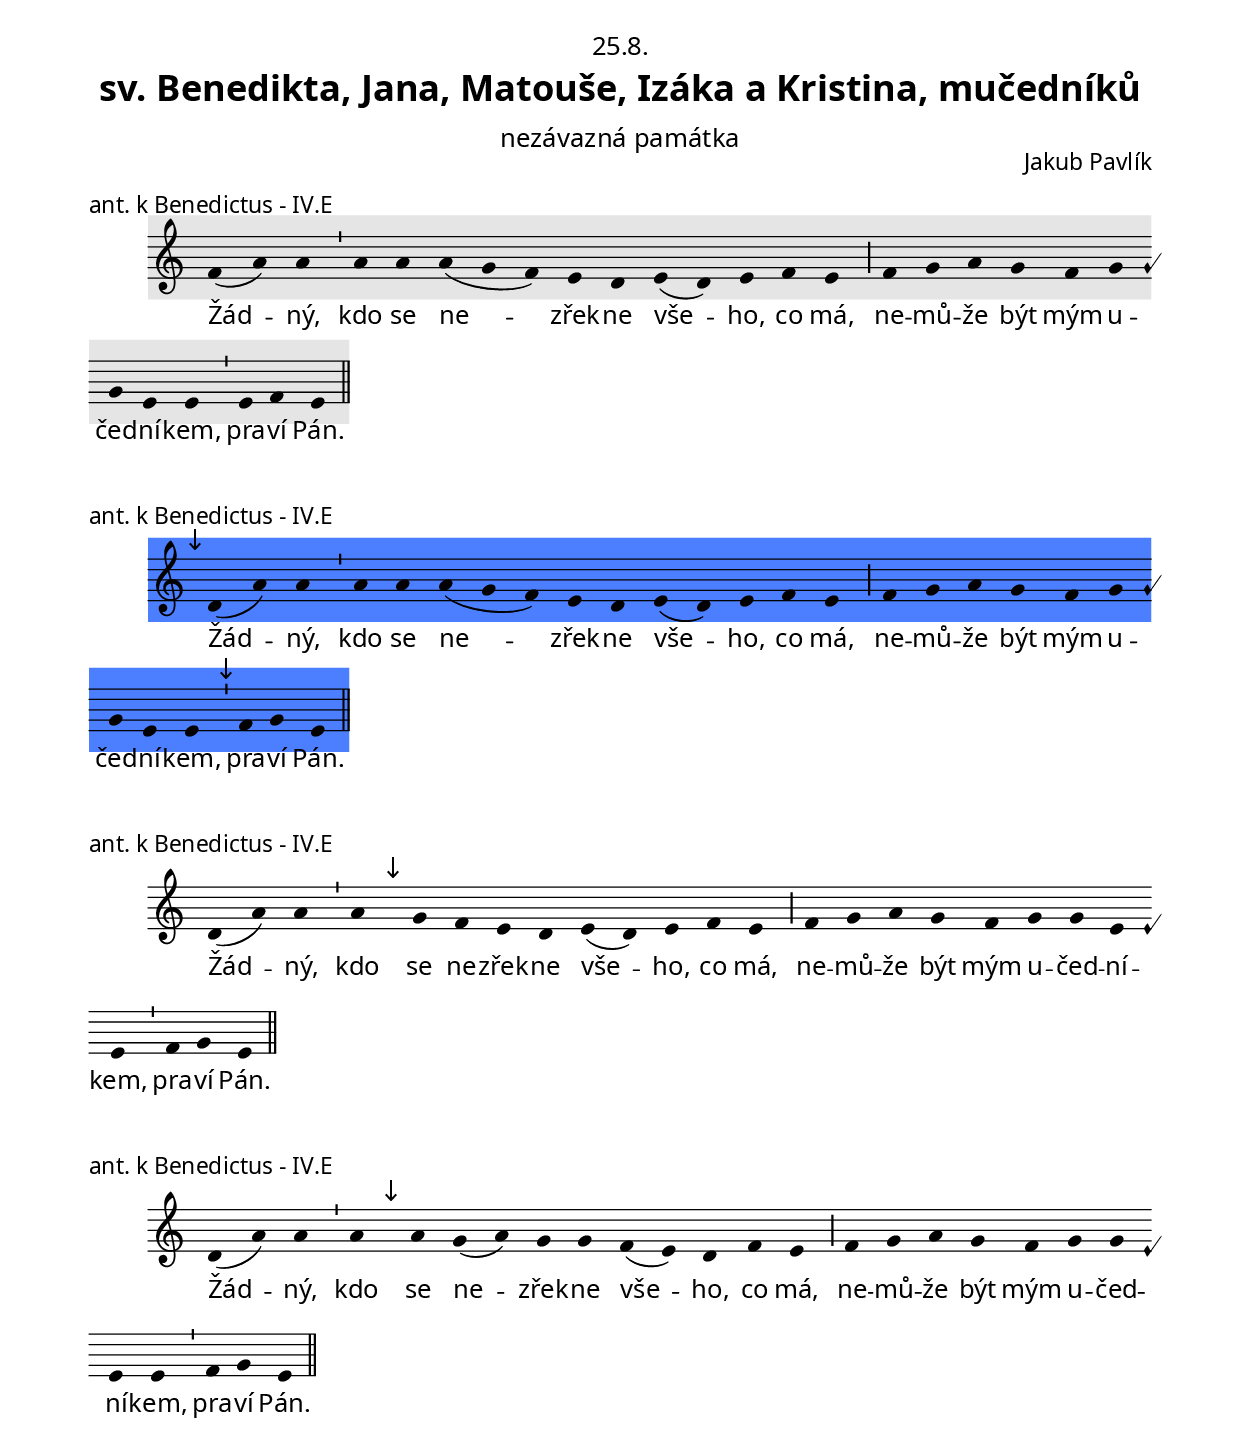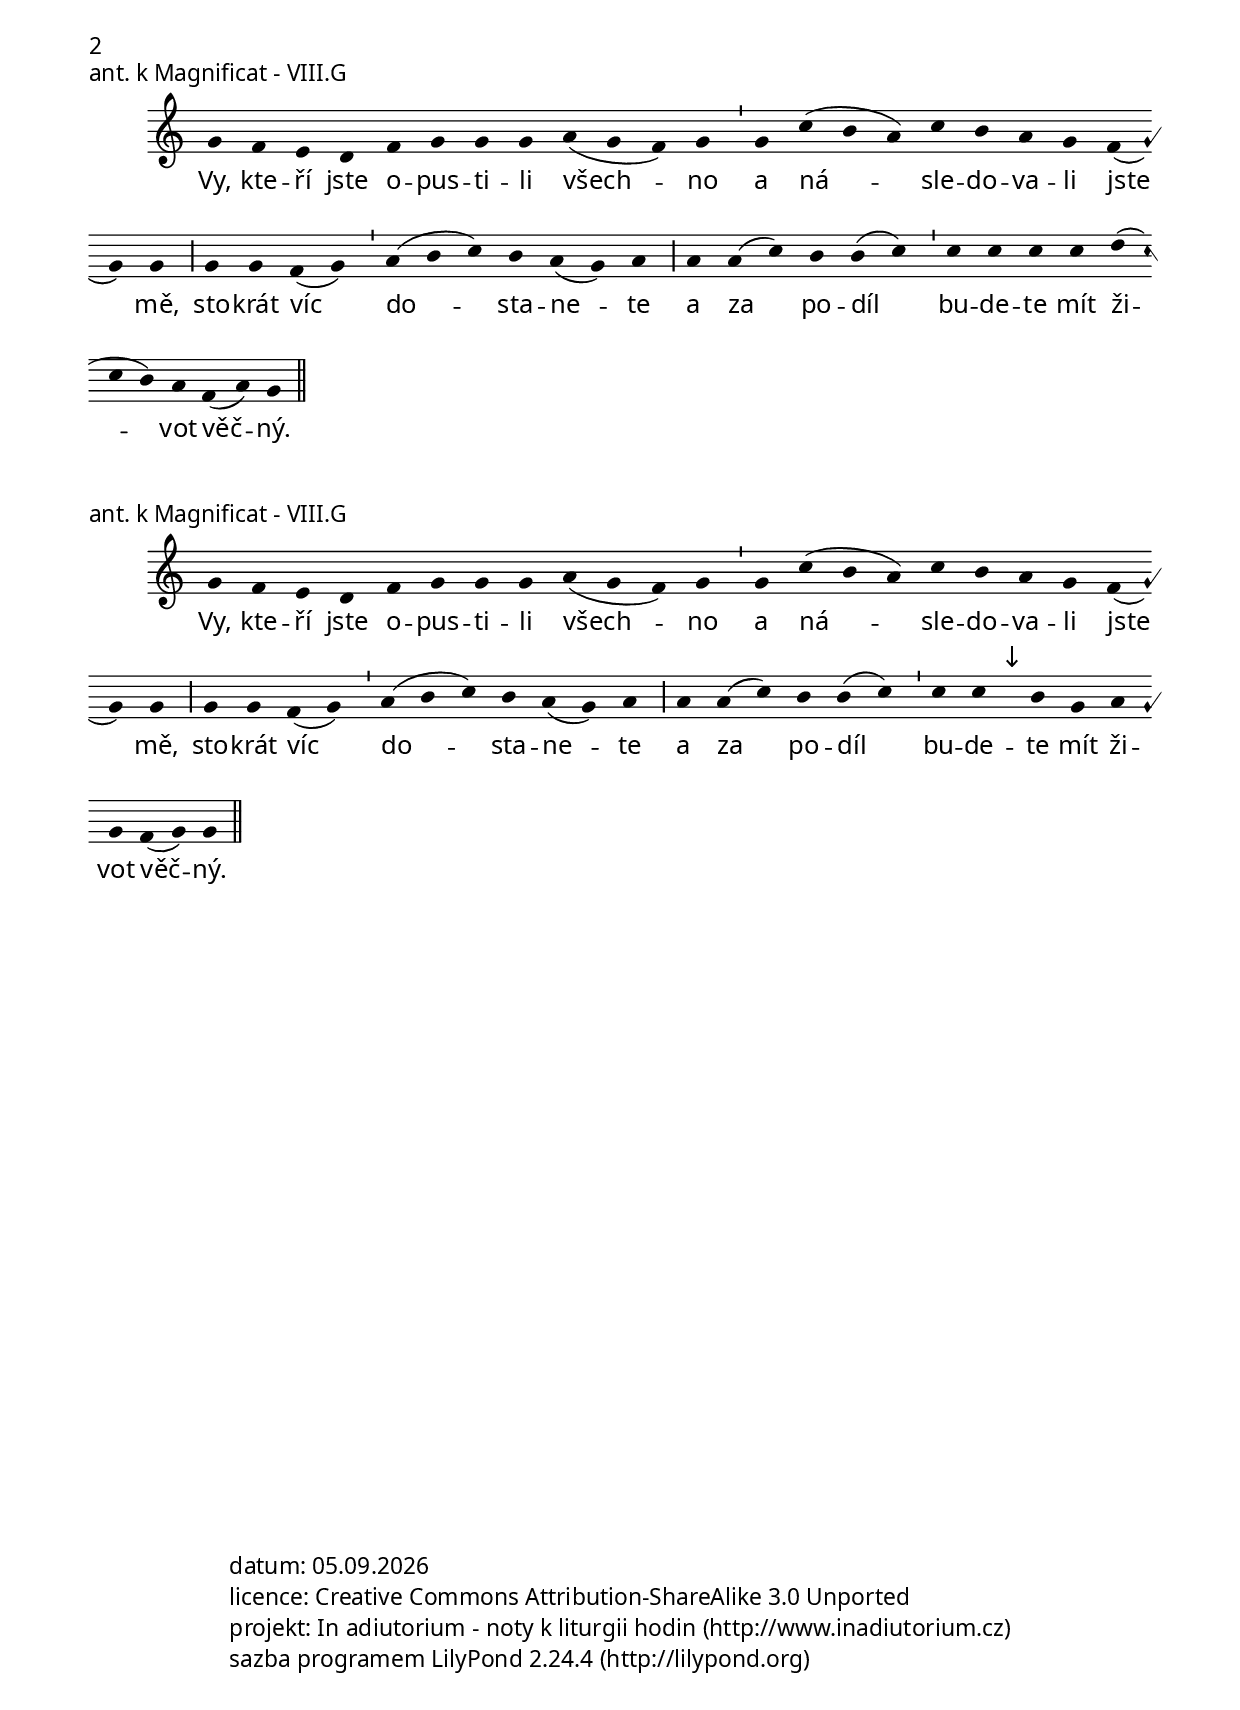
\version "2.15.40"

\include "../spolecne.ly"
\include "../dilyresponsorii.ly"

\header {
  title = \markup\titleSvatek
            "sv. Benedikta, Jana, Matouše, Izáka a Kristina, mučedníků"
            "nezávazná památka"
            25.8.
  composer = "Jakub Pavlík"
}

\score {
  \relative c' {
    \zvyraznovacSedy
    \choralniRezim
    f4( a) a \barMin a a a( g f) e d e( d) e f e \barMaior
    f g a g f g g e e \barMin e f e \barFinalis
  }
  \addlyrics {
    Žád -- ný, kdo se ne -- zřek -- ne vše -- ho, co má,
    ne -- mů -- že být mým u -- čed -- ní -- kem, pra -- ví Pán.
  }
  \header {
    quid = "ant. k Benedictus"
    modus = "IV"
    differentia = "E"
    psalmus = ""
    id = "aben"
    piece = \markup {\sestavTitulekBezZalmu}
  }
}

\score {
  \relative c' {
    \zvyraznovacModry
    \choralniRezim
    \mark\sipka d4( a') a \barMin a a a( g f) e d e( d) e f e \barMaior
    f g a g f g g e e \barMin \mark\sipka f g e \barFinalis
  }
  \addlyrics {
    Žád -- ný, kdo se ne -- zřek -- ne vše -- ho, co má,
    ne -- mů -- že být mým u -- čed -- ní -- kem, pra -- ví Pán.
  }
  \header {
    quid = "ant. k Benedictus"
    modus = "IV"
    differentia = "E"
    psalmus = ""
    id = "aben"
    piece = \markup {\sestavTitulekBezZalmu}
  }
}

\score {
  \relative c' {
    \choralniRezim
    d4( a') a \barMin a \mark\sipka g f e d e( d) e f e \barMaior
    f g a g f g g e e \barMin f g e \barFinalis
  }
  \addlyrics {
    Žád -- ný, kdo se ne -- zřek -- ne vše -- ho, co má,
    ne -- mů -- že být mým u -- čed -- ní -- kem, pra -- ví Pán.
  }
  \header {
    quid = "ant. k Benedictus"
    modus = "IV"
    differentia = "E"
    psalmus = ""
    id = "aben"
    piece = \markup {\sestavTitulekBezZalmu}
  }
}

\score {
  \relative c' {
    \choralniRezim
    d4( a') a \barMin a \mark\sipka a g( a) g g f( e) d f e \barMaior
    f g a g f g g e e \barMin f g e \barFinalis
  }
  \addlyrics {
    Žád -- ný, kdo se ne -- zřek -- ne vše -- ho, co má,
    ne -- mů -- že být mým u -- čed -- ní -- kem, pra -- ví Pán.
  }
  \header {
    quid = "ant. k Benedictus"
    modus = "IV"
    differentia = "E"
    psalmus = ""
    id = "aben"
    piece = \markup {\sestavTitulekBezZalmu}
  }
}

\pageBreak

\score {
  \relative c'' {
    \choralniRezim
    g f e d f g g g a( g f) g \barMin
    g c( b a) c b a g f( g) g \barMaior
    g g f( g) \barMin a( b c) b a( g) a \barMaior
    a a( c) b b( c) \barMin c c c c d( c b) a f( a) g \barFinalis
  }
  \addlyrics {
    Vy, kte -- ří jste o -- pus -- ti -- li všech -- no
    a ná -- sle -- do -- va -- li jste mě,
    sto -- krát víc do -- sta -- ne -- te
    a za po -- díl bu -- de -- te mít ži -- vot věč -- ný.
  }
  \header {
    quid = "ant. k Magnificat"
    modus = "VIII"
    differentia = "G"
    psalmus = ""
    id = "amag"
    piece = \markup {\sestavTitulekBezZalmu}
  }
}

\score {
  \relative c'' {
    \choralniRezim
    g f e d f g g g a( g f) g \barMin
    g c( b a) c b a g f( g) g \barMaior
    g g f( g) \barMin a( b c) b a( g) a \barMaior
    a a( c) b b( c) \barMin c c \mark\sipka b g a g f( g) g \barFinalis
  }
  \addlyrics {
    Vy, kte -- ří jste o -- pus -- ti -- li všech -- no
    a ná -- sle -- do -- va -- li jste mě,
    sto -- krát víc do -- sta -- ne -- te
    a za po -- díl bu -- de -- te mít ži -- vot věč -- ný.
  }
  \header {
    quid = "ant. k Magnificat"
    modus = "VIII"
    differentia = "G"
    psalmus = ""
    id = "amag"
    piece = \markup {\sestavTitulekBezZalmu}
  }
}